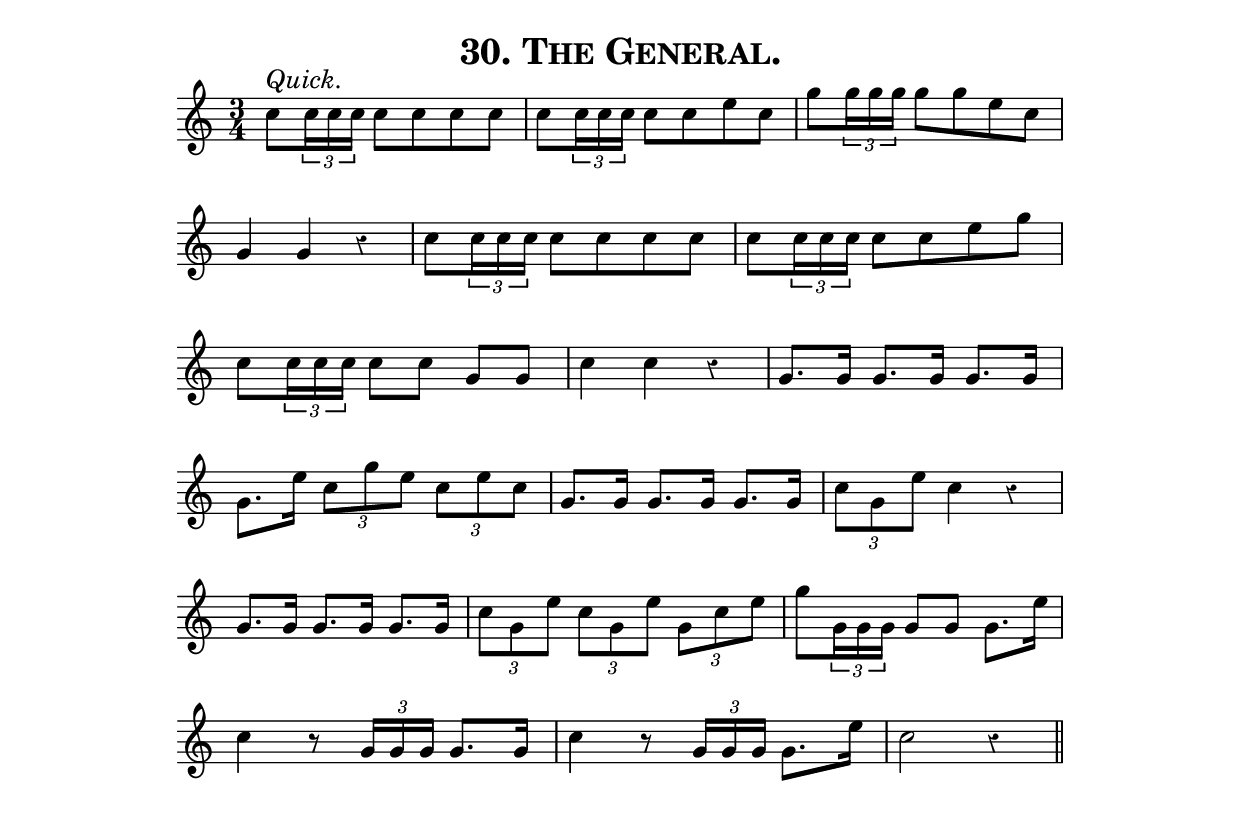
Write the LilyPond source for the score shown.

\version "2.8"
\paper{ line-width=15\cm indent=0\mm }

\header{ tagline="" title=\markup \smallCaps "30. The General." }

tempomark = s1*0^\markup { \large { \italic Quick. } }

\score {
 \new Staff \relative c'' {
  \set Staff.midiInstrument = #"trumpet"
  \set Score.barNumberVisibility = ##f
  \override Voice.Rest #'style = #'classical
  \clef treble
  \key c \major
  \autoBeamOff
  \time 3/4
  \tempomark 

  c8[ \times 2/3 { c16 c c] } c8[ c c c] |
  c[ \times 2/3 { c16 c c] } c8[ c e c] |
  g'[ \times 2/3 { g16 g g] } g8[ g e c] |

  g4 g r |
  c8[ \times 2/3 { c16 c c] } c8[ c c c] |
  c[ \times 2/3 { c16 c c] } c8[ c e g] |

  c,[ \times 2/3 { c16 c c] } c8[ c] g[ g] |
  c4 c r |
  g8.[ g16] g8.[ g16] g8.[ g16] |

  g8.[ e'16] \times 2/3 { c8[ g' e] } \times 2/3 { c8[ e c] } |
  g8.[ g16] g8.[ g16] g8.[ g16] |
  \times 2/3 { c8[ g e'] } c4 r |

  g8.[ g16] g8.[ g16] g8.[ g16] |
  \times 2/3 { c8[ g e'] } \times 2/3 { c8[ g e'] } \times 2/3 { g,8[ c e] } |
  g8[ \times 2/3 { g,16 g g] } g8[ g] g8.[ e'16] |

  c4 r8 \times 2/3 { g16[ g g] } g8.[ g16] |  % r4 in original
  c4 r8 \times 2/3 { g16[ g g] } g8.[ e'16] | % r4 in original
  c2 r4 \bar "||"

 }
 \layout { }
 \midi { \tempo 4=100 }
}
